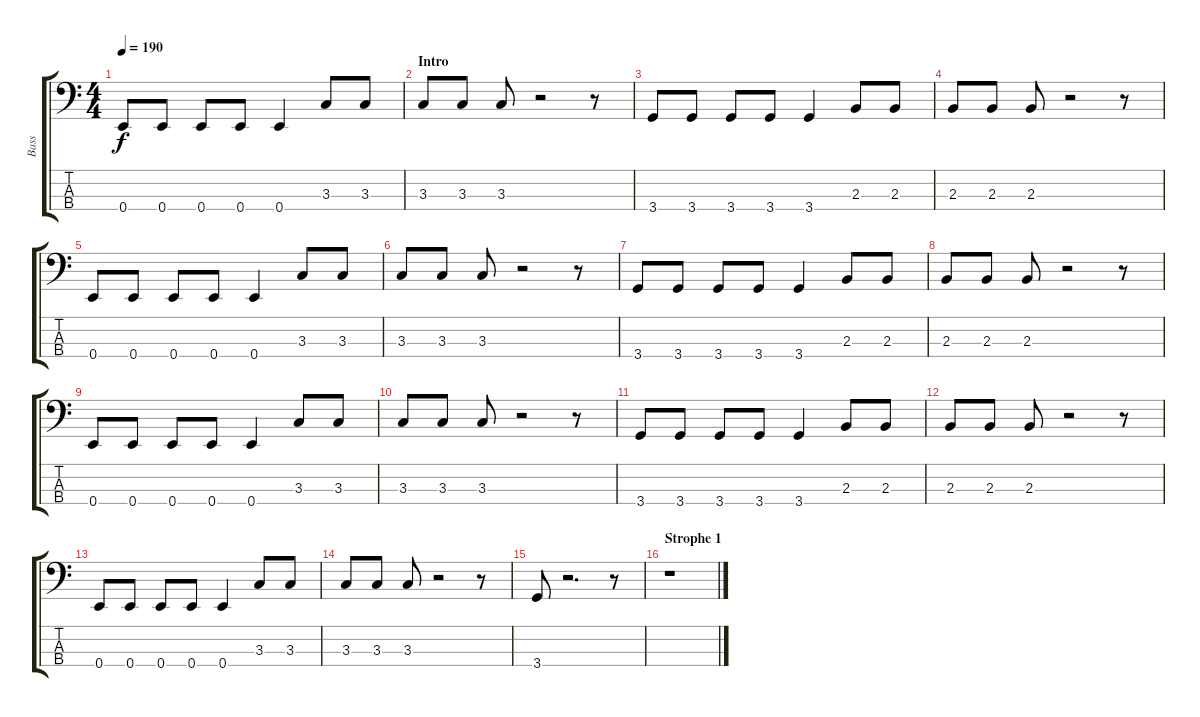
\track ("Bass" "Bass") {instrument electricbassfinger}
\staff {score tabs}
\tuning (G2 D2 A1 E1) {hide}
\ts (4 4)
\tempo 190
\clef f4
\ks c
0.4.8{dy f instrument electricbassfinger} 0.4.8 0.4.8 0.4.8 0.4.4 3.3.8 3.3.8 |
\section ("" "Intro")
3.3.8 3.3.8 3.3.8 r.2 r.8 |
3.4.8 3.4.8 3.4.8 3.4.8 3.4.4 2.3.8 2.3.8 |
2.3.8 2.3.8 2.3.8 r.2 r.8 |
0.4.8 0.4.8 0.4.8 0.4.8 0.4.4 3.3.8 3.3.8 |
3.3.8 3.3.8 3.3.8 r.2 r.8 |
3.4.8 3.4.8 3.4.8 3.4.8 3.4.4 2.3.8 2.3.8 |
2.3.8 2.3.8 2.3.8 r.2 r.8 |
0.4.8 0.4.8 0.4.8 0.4.8 0.4.4 3.3.8 3.3.8 |
3.3.8 3.3.8 3.3.8 r.2 r.8 |
3.4.8 3.4.8 3.4.8 3.4.8 3.4.4 2.3.8 2.3.8 |
2.3.8 2.3.8 2.3.8 r.2 r.8 |
0.4.8 0.4.8 0.4.8 0.4.8 0.4.4 3.3.8 3.3.8 |
3.3.8 3.3.8 3.3.8 r.2 r.8 |
3.4.8 r.2{d} r.8 |
\section ("" "Strophe 1")
r.1
